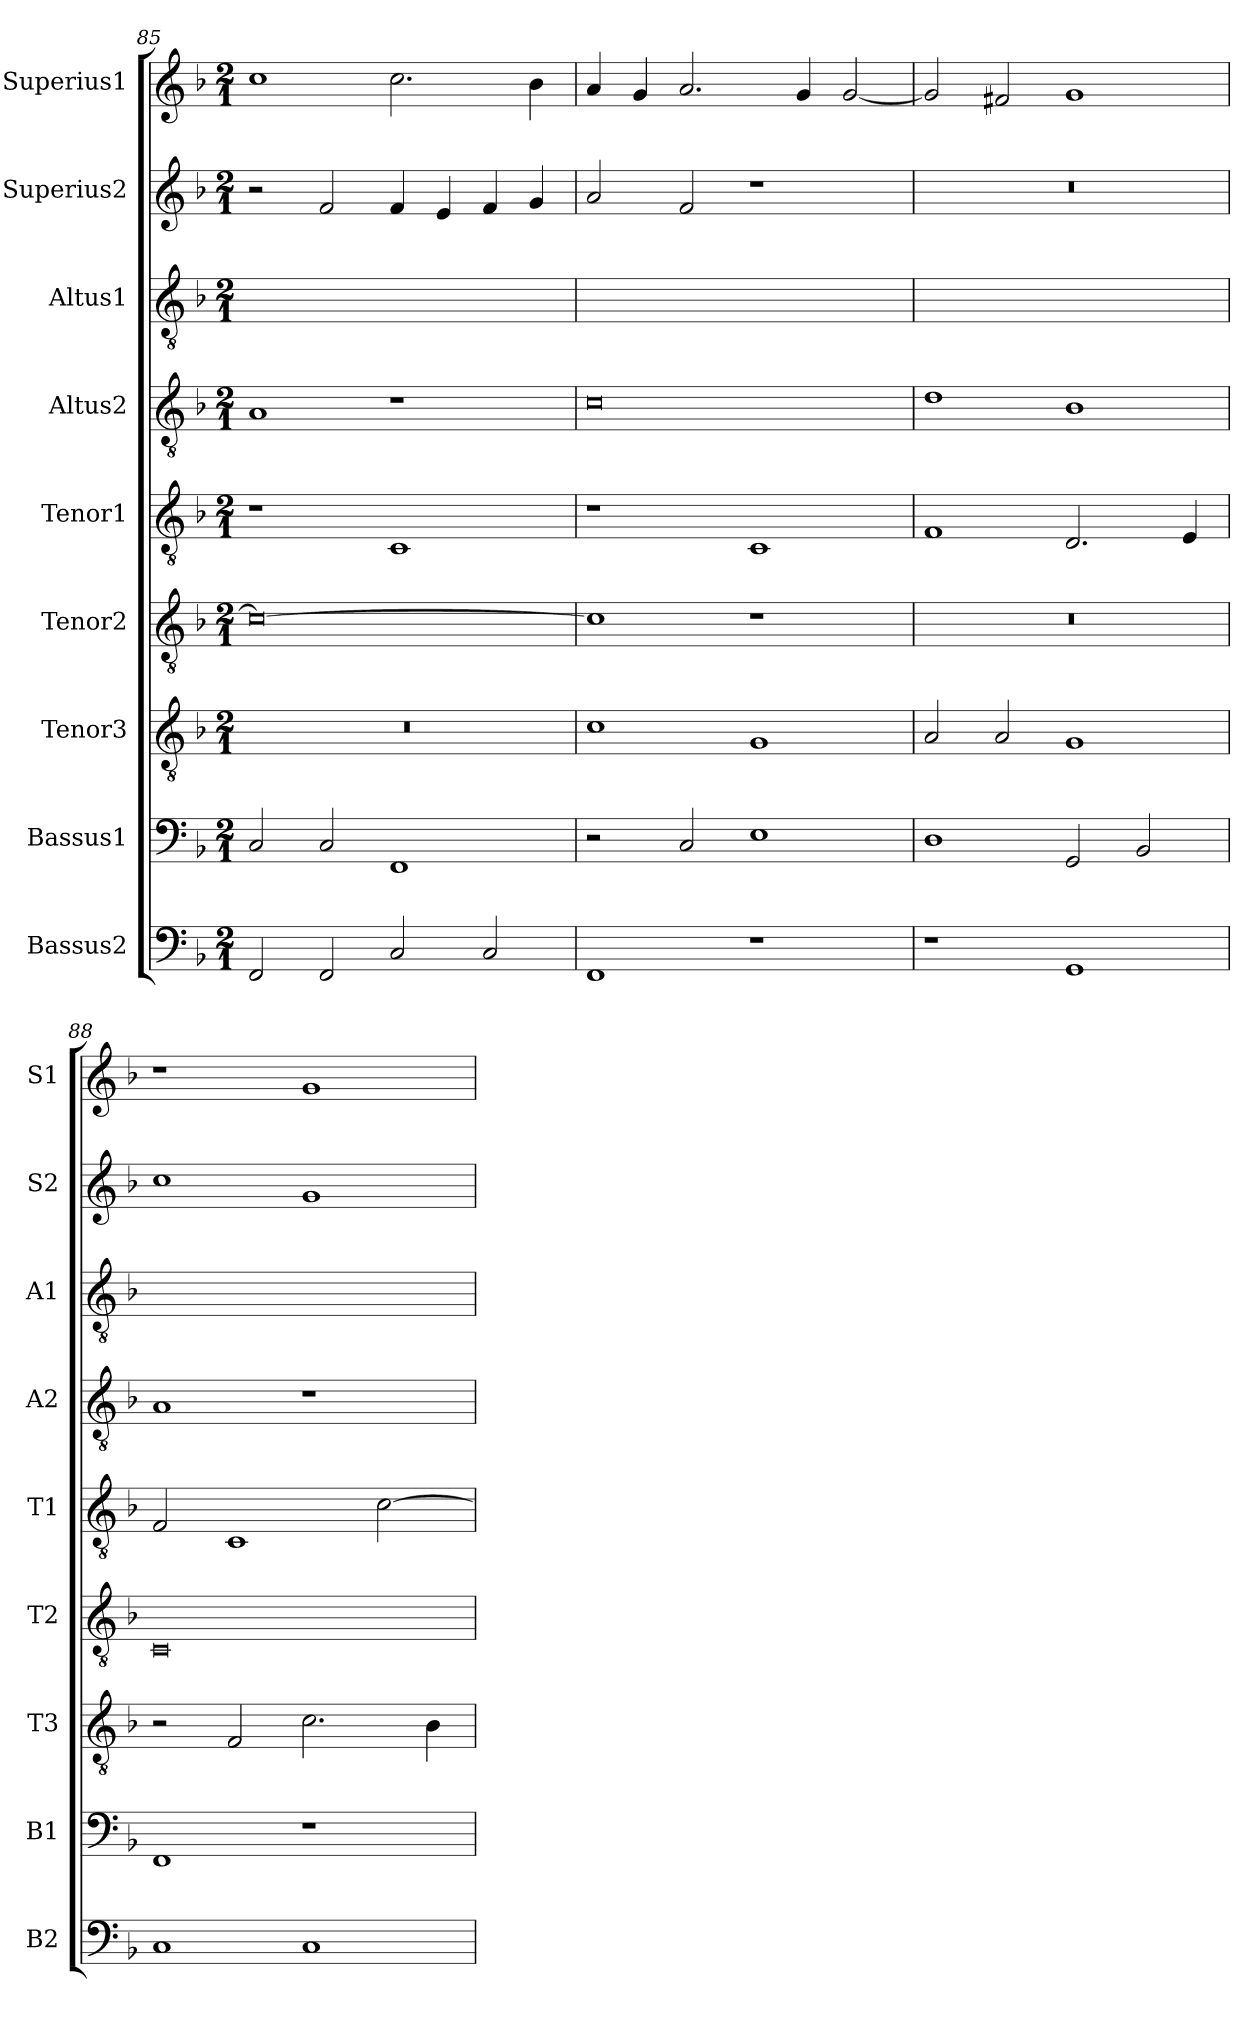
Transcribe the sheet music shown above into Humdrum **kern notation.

**kern	**kern	**kern	**kern	**kern	**kern	**kern	**kern	**kern
*part9	*part8	*part7	*part6	*part5	*part4	*part3	*part2	*part1
*staff9	*staff8	*staff7	*staff6	*staff5	*staff4	*staff3	*staff2	*staff1
*I"Bassus2	*I"Bassus1	*I"Tenor3	*I"Tenor2	*I"Tenor1	*I"Altus2	*I"Altus1	*I"Superius2	*I"Superius1
*I'B2	*I'B1	*I'T3	*I'T2	*I'T1	*I'A2	*I'A1	*I'S2	*I'S1
*clefF4	*clefF4	*clefGv2	*clefGv2	*clefGv2	*clefGv2	*clefGv2	*clefG2	*clefG2
*k[b-]	*k[b-]	*k[b-]	*k[b-]	*k[b-]	*k[b-]	*k[b-]	*k[b-]	*k[b-]
*d:	*d:	*d:	*d:	*d:	*d:	*d:	*d:	*d:
*M2/1	*M2/1	*M2/1	*M2/1	*M2/1	*M2/1	*M2/1	*M2/1	*M2/1
=85	=85	=85	=85	=85	=85	=85	=85	=85
2FF	2C	0r	0c_	1r	1A	0ryy	2r	1cc
2FF	2C	.	.	.	.	.	2f	.
2C	1FF	.	.	1C	1r	.	4f	2.cc
.	.	.	.	.	.	.	4e	.
2C	.	.	.	.	.	.	4f	.
.	.	.	.	.	.	.	4g	4b-
=86	=86	=86	=86	=86	=86	=86	=86	=86
1FF	2r	1c	1c]	1r	0c	0ryy	2a	4a
.	.	.	.	.	.	.	.	4g
.	2C	.	.	.	.	.	2f	2.a
1r	1E	1G	1r	1C	.	.	1r	.
.	.	.	.	.	.	.	.	4g
.	.	.	.	.	.	.	.	[2g
=87	=87	=87	=87	=87	=87	=87	=87	=87
1r	1D	2A	0r	1F	1d	0ryy	0r	2g]
.	.	2A	.	.	.	.	.	2f#X
1GG	2GG	1G	.	2.D	1B-	.	.	1g
.	2BB-	.	.	.	.	.	.	.
.	.	.	.	4E	.	.	.	.
=88	=88	=88	=88	=88	=88	=88	=88	=88
1C	1FF	2r	0C	2F	1A	0ryy	1cc	1r
.	.	2F	.	1C	.	.	.	.
1C	1r	2.c	.	.	1r	.	1g	1g
.	.	.	.	[2c	.	.	.	.
.	.	4B-	.	.	.	.	.	.
=	=	=	=	=	=	=	=	=
*-	*-	*-	*-	*-	*-	*-	*-	*-
